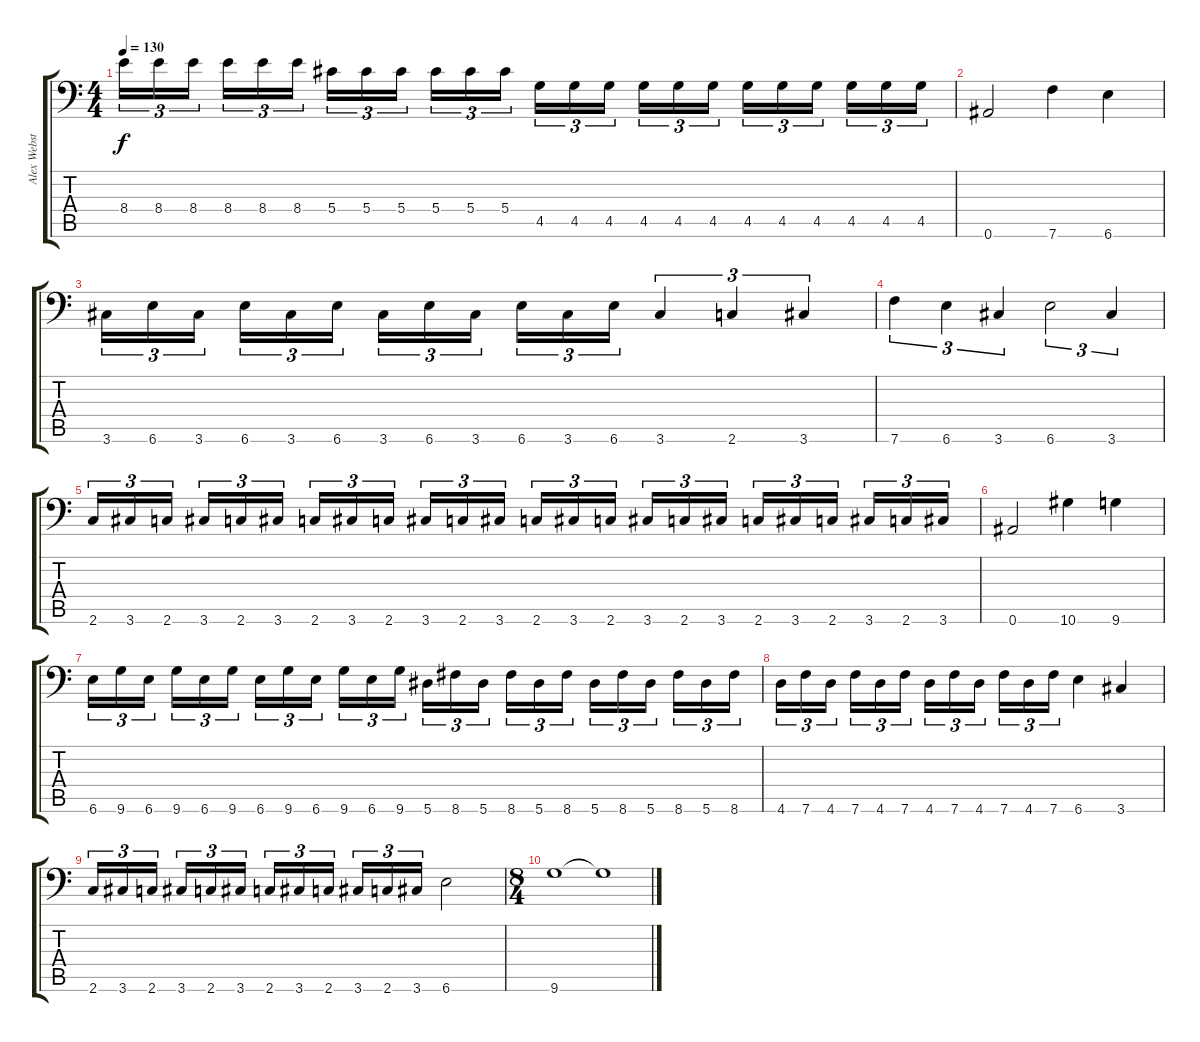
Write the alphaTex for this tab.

\track ("Alex Webster" "Alex Webst") {instrument electricbassfinger}
\staff {score tabs}
\tuning (Bb3 F3 Db3 Ab2 Eb2 Bb1) {hide}
\ts (4 4)
\tempo 130
\clef f4
\ks c
8.4.16{tu (3 2) dy f} 8.4.16{tu (3 2)} 8.4.16{tu (3 2)} 8.4.16{tu (3 2)} 8.4.16{tu (3 2)} 8.4.16{tu (3 2)} 5.4.16{tu (3 2)} 5.4.16{tu (3 2)} 5.4.16{tu (3 2)} 5.4.16{tu (3 2)} 5.4.16{tu (3 2)} 5.4.16{tu (3 2)} 4.5.16{tu (3 2)} 4.5.16{tu (3 2)} 4.5.16{tu (3 2)} 4.5.16{tu (3 2)} 4.5.16{tu (3 2)} 4.5.16{tu (3 2)} 4.5.16{tu (3 2)} 4.5.16{tu (3 2)} 4.5.16{tu (3 2)} 4.5.16{tu (3 2)} 4.5.16{tu (3 2)} 4.5.16{tu (3 2)} |
0.6.2 7.6.4 6.6.4 |
3.6.16{tu (3 2)} 6.6.16{tu (3 2)} 3.6.16{tu (3 2)} 6.6.16{tu (3 2)} 3.6.16{tu (3 2)} 6.6.16{tu (3 2)} 3.6.16{tu (3 2)} 6.6.16{tu (3 2)} 3.6.16{tu (3 2)} 6.6.16{tu (3 2)} 3.6.16{tu (3 2)} 6.6.16{tu (3 2)} 3.6.4{tu (3 2)} 2.6.4{tu (3 2)} 3.6.4{tu (3 2)} |
7.6.4{tu (3 2)} 6.6.4{tu (3 2)} 3.6.4{tu (3 2)} 6.6.2{tu (3 2)} 3.6.4{tu (3 2)} |
2.6.16{tu (3 2)} 3.6.16{tu (3 2)} 2.6.16{tu (3 2)} 3.6.16{tu (3 2)} 2.6.16{tu (3 2)} 3.6.16{tu (3 2)} 2.6.16{tu (3 2)} 3.6.16{tu (3 2)} 2.6.16{tu (3 2)} 3.6.16{tu (3 2)} 2.6.16{tu (3 2)} 3.6.16{tu (3 2)} 2.6.16{tu (3 2)} 3.6.16{tu (3 2)} 2.6.16{tu (3 2)} 3.6.16{tu (3 2)} 2.6.16{tu (3 2)} 3.6.16{tu (3 2)} 2.6.16{tu (3 2)} 3.6.16{tu (3 2)} 2.6.16{tu (3 2)} 3.6.16{tu (3 2)} 2.6.16{tu (3 2)} 3.6.16{tu (3 2)} |
0.6.2 10.6.4 9.6.4 |
6.6.16{tu (3 2)} 9.6.16{tu (3 2)} 6.6.16{tu (3 2)} 9.6.16{tu (3 2)} 6.6.16{tu (3 2)} 9.6.16{tu (3 2)} 6.6.16{tu (3 2)} 9.6.16{tu (3 2)} 6.6.16{tu (3 2)} 9.6.16{tu (3 2)} 6.6.16{tu (3 2)} 9.6.16{tu (3 2)} 5.6.16{tu (3 2)} 8.6.16{tu (3 2)} 5.6.16{tu (3 2)} 8.6.16{tu (3 2)} 5.6.16{tu (3 2)} 8.6.16{tu (3 2)} 5.6.16{tu (3 2)} 8.6.16{tu (3 2)} 5.6.16{tu (3 2)} 8.6.16{tu (3 2)} 5.6.16{tu (3 2)} 8.6.16{tu (3 2)} |
4.6.16{tu (3 2)} 7.6.16{tu (3 2)} 4.6.16{tu (3 2)} 7.6.16{tu (3 2)} 4.6.16{tu (3 2)} 7.6.16{tu (3 2)} 4.6.16{tu (3 2)} 7.6.16{tu (3 2)} 4.6.16{tu (3 2)} 7.6.16{tu (3 2)} 4.6.16{tu (3 2)} 7.6.16{tu (3 2)} 6.6.4 3.6.4 |
2.6.16{tu (3 2)} 3.6.16{tu (3 2)} 2.6.16{tu (3 2)} 3.6.16{tu (3 2)} 2.6.16{tu (3 2)} 3.6.16{tu (3 2)} 2.6.16{tu (3 2)} 3.6.16{tu (3 2)} 2.6.16{tu (3 2)} 3.6.16{tu (3 2)} 2.6.16{tu (3 2)} 3.6.16{tu (3 2)} 6.6.2 |
\ts (8 4)
9.6.1{volume 4} 9.6{t}.1
